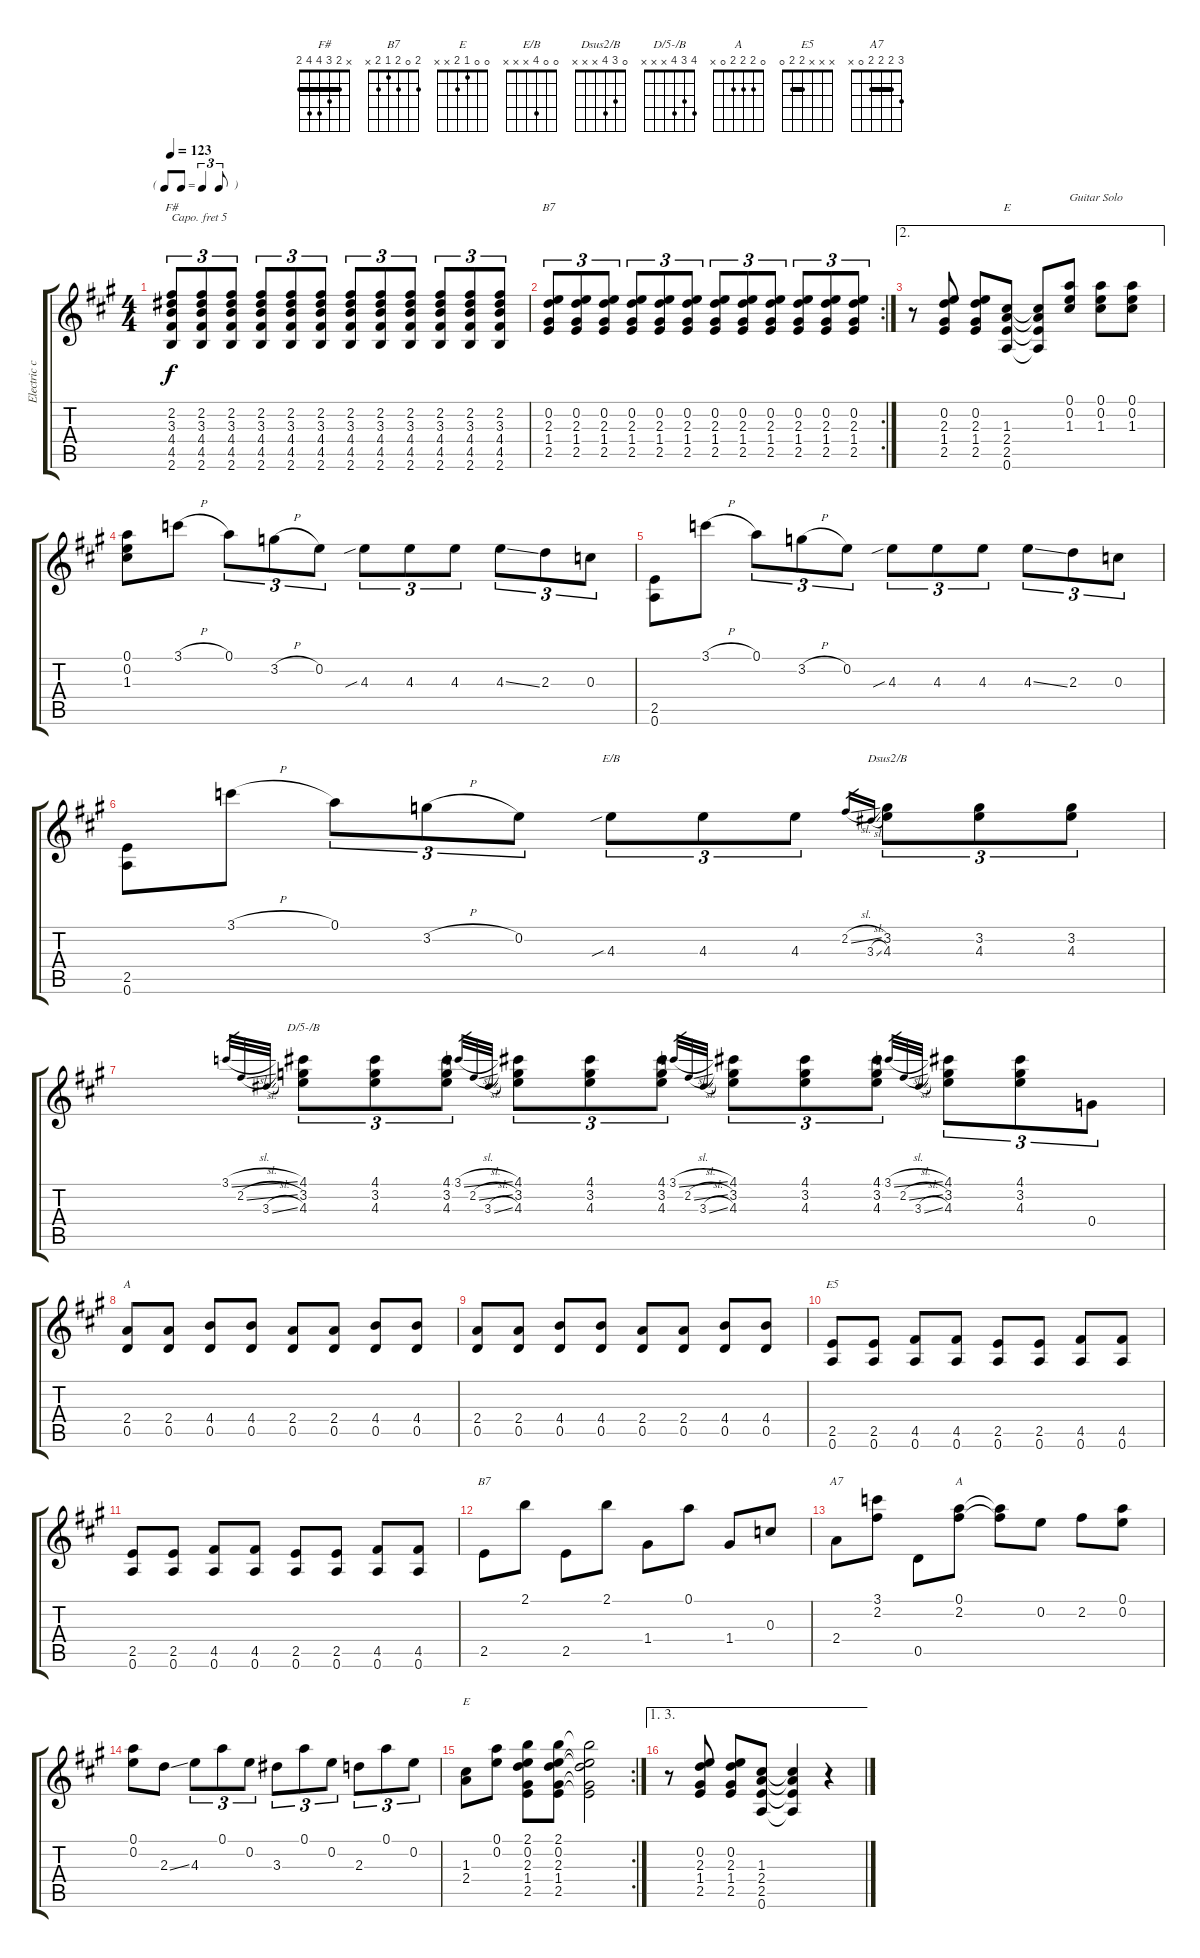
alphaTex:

\track ("Electric capo 5" "Electric c") {instrument electricguitarjazz}
\staff {score tabs}
\capo 5
\tuning (E4 B3 G3 D3 A2 E2) {hide}
\chord ("F#" x 2 3 4 4 2) {barre 2}
\chord ("B7" x 0 2 1 2 x)
\chord ("E" x x 1 2 2 0)
\chord ("E/B" 0 0 4 x x x)
\chord ("Dsus2/B" 0 3 4 x x x)
\chord ("D/5-/B" 4 3 4 x x x)
\chord ("A" x 2 2 2 0 x) {barre 2}
\chord ("E5" x x x 2 2 0) {barre 2}
\chord ("B7" 2 0 2 1 2 x)
\chord ("A7" 3 2 2 2 0 x) {barre 2}
\chord ("A" 0 2 2 2 0 x)
\chord ("E" 0 0 1 2 x x)
\ts (4 4)
\tf triplet8th
\tempo 123
\clef g2
\ks a
(2.2 3.3 4.4 4.5 2.6).8{tu (3 2) ch "F#" dy f} (2.2 3.3 4.4 4.5 2.6).8{tu (3 2)} (2.2 3.3 4.4 4.5 2.6).8{tu (3 2)} (2.2 3.3 4.4 4.5 2.6).8{tu (3 2)} (2.2 3.3 4.4 4.5 2.6).8{tu (3 2)} (2.2 3.3 4.4 4.5 2.6).8{tu (3 2)} (2.2 3.3 4.4 4.5 2.6).8{tu (3 2)} (2.2 3.3 4.4 4.5 2.6).8{tu (3 2)} (2.2 3.3 4.4 4.5 2.6).8{tu (3 2)} (2.2 3.3 4.4 4.5 2.6).8{tu (3 2)} (2.2 3.3 4.4 4.5 2.6).8{tu (3 2)} (2.2 3.3 4.4 4.5 2.6).8{tu (3 2)} |
\rc 2
(0.2 2.3 1.4 2.5).8{tu (3 2) ch "B7"} (0.2 2.3 1.4 2.5).8{tu (3 2)} (0.2 2.3 1.4 2.5).8{tu (3 2)} (0.2 2.3 1.4 2.5).8{tu (3 2)} (0.2 2.3 1.4 2.5).8{tu (3 2)} (0.2 2.3 1.4 2.5).8{tu (3 2)} (0.2 2.3 1.4 2.5).8{tu (3 2)} (0.2 2.3 1.4 2.5).8{tu (3 2)} (0.2 2.3 1.4 2.5).8{tu (3 2)} (0.2 2.3 1.4 2.5).8{tu (3 2)} (0.2 2.3 1.4 2.5).8{tu (3 2)} (0.2 2.3 1.4 2.5).8{tu (3 2)} |
\ae 2
r.8 (0.2 2.3 1.4 2.5).8 (0.2 2.3 1.4 2.5).8 (1.3 2.4 2.5 0.6).8{ch "E"} (1.3{t} 2.4{t} 2.5{t} 0.6{t}).8 (0.1 0.2 1.3).8{txt "Guitar Solo"} (0.1 0.2 1.3).8 (0.1 0.2 1.3).8 |
(0.1 0.2 1.3).8 3.1{h}.8 0.1.8{tu (3 2)} 3.2{h}.8{tu (3 2)} 0.2.8{tu (3 2)} 4.3{sib}.8{tu (3 2)} 4.3.8{tu (3 2)} 4.3.8{tu (3 2)} 4.3{ss}.8{tu (3 2)} 2.3.8{tu (3 2)} 0.3.8{tu (3 2)} |
(2.5 0.6).8 3.1{h}.8 0.1.8{tu (3 2)} 3.2{h}.8{tu (3 2)} 0.2.8{tu (3 2)} 4.3{sib}.8{tu (3 2)} 4.3.8{tu (3 2)} 4.3.8{tu (3 2)} 4.3{ss}.8{tu (3 2)} 2.3.8{tu (3 2)} 0.3.8{tu (3 2)} |
(2.5 0.6).8 3.1{h}.8 0.1.8{tu (3 2)} 3.2{h}.8{tu (3 2)} 0.2.8{tu (3 2)} 4.3{sib}.8{tu (3 2) ch "E/B"} 4.3.8{tu (3 2)} 4.3.8{tu (3 2)} 2.2{sl}.16{gr} 3.3{sl}.16{gr} (3.2 4.3).8{tu (3 2) ch "Dsus2/B"} (3.2 4.3).8{tu (3 2)} (3.2 4.3).8{tu (3 2)} |
3.1{sl}.32{gr} 2.2{sl}.32{gr} 3.3{sl}.32{gr} (4.1 3.2 4.3).8{tu (3 2) ch "D/5-/B"} (4.1 3.2 4.3).8{tu (3 2)} (4.1 3.2 4.3).8{tu (3 2)} 3.1{sl}.32{gr} 2.2{sl}.32{gr} 3.3{sl}.32{gr} (4.1 3.2 4.3).8{tu (3 2)} (4.1 3.2 4.3).8{tu (3 2)} (4.1 3.2 4.3).8{tu (3 2)} 3.1{sl}.32{gr} 2.2{sl}.32{gr} 3.3{sl}.32{gr} (4.1 3.2 4.3).8{tu (3 2)} (4.1 3.2 4.3).8{tu (3 2)} (4.1 3.2 4.3).8{tu (3 2)} 3.1{sl}.32{gr} 2.2{sl}.32{gr} 3.3{sl}.32{gr} (4.1 3.2 4.3).8{tu (3 2)} (4.1 3.2 4.3).8{tu (3 2)} 0.4.8{tu (3 2)} |
(2.4 0.5).8{ch "A"} (2.4 0.5).8 (4.4 0.5).8 (4.4 0.5).8 (2.4 0.5).8 (2.4 0.5).8 (4.4 0.5).8 (4.4 0.5).8 |
(2.4 0.5).8 (2.4 0.5).8 (4.4 0.5).8 (4.4 0.5).8 (2.4 0.5).8 (2.4 0.5).8 (4.4 0.5).8 (4.4 0.5).8 |
(2.5 0.6).8{ch "E5"} (2.5 0.6).8 (4.5 0.6).8 (4.5 0.6).8 (2.5 0.6).8 (2.5 0.6).8 (4.5 0.6).8 (4.5 0.6).8 |
(2.5 0.6).8 (2.5 0.6).8 (4.5 0.6).8 (4.5 0.6).8 (2.5 0.6).8 (2.5 0.6).8 (4.5 0.6).8 (4.5 0.6).8 |
2.5.8{ch "B7"} 2.1.8 2.5.8 2.1.8 1.4.8 0.1.8 1.4.8 0.3.8 |
2.4.8{ch "A7"} (3.1 2.2).8 0.5.8 (0.1 2.2).8{ch "A"} (0.1{t} 2.2{t}).8 0.2.8 2.2.8 (0.1 0.2).8 |
(0.1 0.2).8 2.3{ss}.8 4.3.8{tu (3 2)} 0.1.8{tu (3 2)} 0.2.8{tu (3 2)} 3.3.8{tu (3 2)} 0.1.8{tu (3 2)} 0.2.8{tu (3 2)} 2.3.8{tu (3 2)} 0.1.8{tu (3 2)} 0.2.8{tu (3 2)} |
\rc 2
(1.3 2.4).8{ch "E"} (0.1 0.2).8 (2.1 0.2 2.3 1.4 2.5).8 (2.1 0.2 2.3 1.4 2.5).8 (2.1{t} 0.2{t} 2.3{t} 1.4{t} 2.5{t}).2 |
\ae (1 3)
r.8 (0.2 2.3 1.4 2.5).8 (0.2 2.3 1.4 2.5).8 (1.3 2.4 2.5 0.6).8 (1.3{t} 2.4{t} 2.5{t} 0.6{t}).4 r.4
